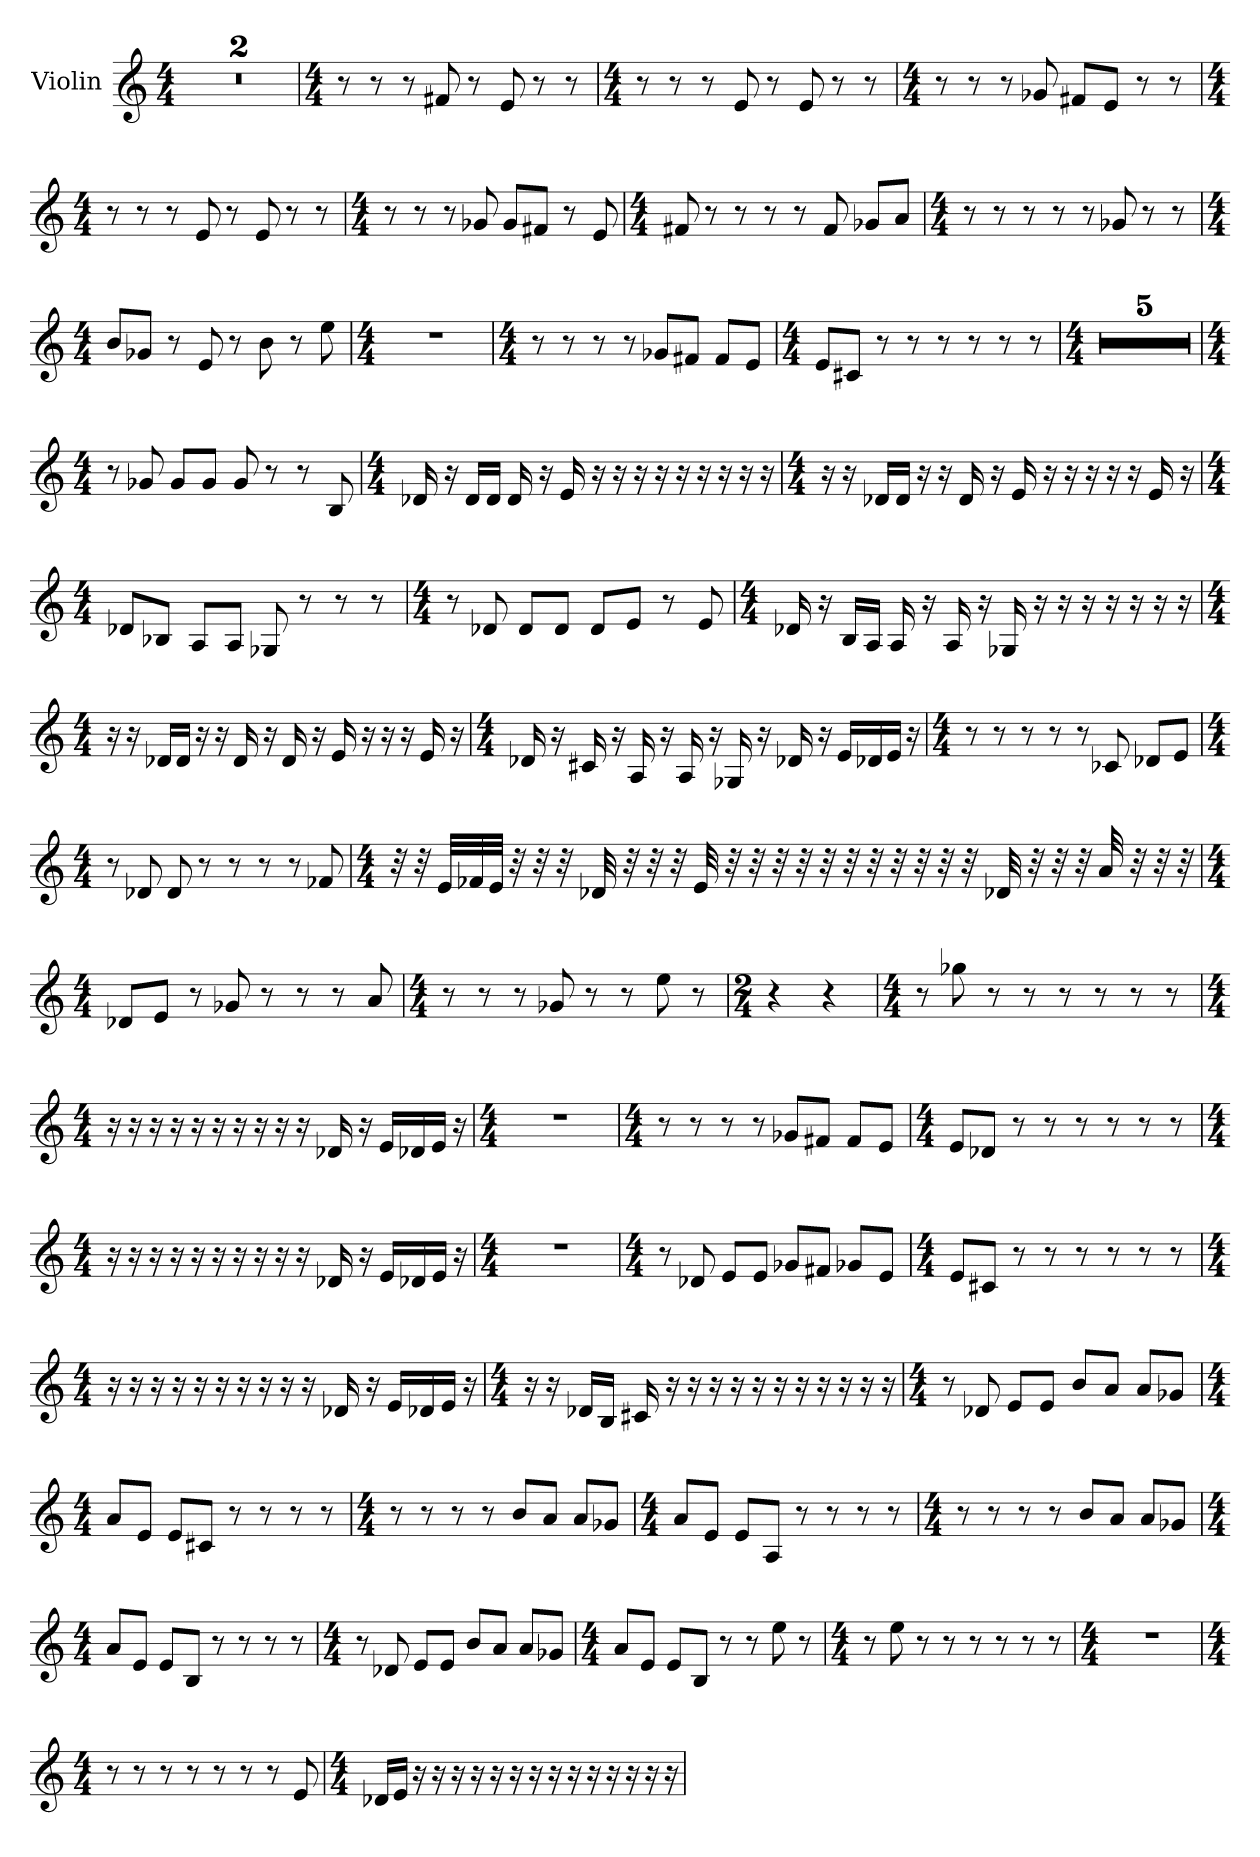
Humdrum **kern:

**kern
*part1
*staff1
*I"Violin
*I'Vln
*M4/4
=
1r
=
*M4/4
1r
=
*M4/4
8r
8r
8r
8f#X
8r
8e
8r
8r
=
*M4/4
8r
8r
8r
8e
8r
8e
8r
8r
=
*M4/4
8r
8r
8r
8g-X
8f#XL
8eJ
8r
8r
=
*M4/4
8r
8r
8r
8e
8r
8e
8r
8r
=
*M4/4
8r
8r
8r
8g-X
8g-L
8f#XJ
8r
8e
=
*M4/4
8f#X
8r
8r
8r
8r
8f#
8g-XL
8aJ
=
*M4/4
8r
8r
8r
8r
8r
8g-X
8r
8r
=
*M4/4
8bL
8g-XJ
8r
8e
8r
8b
8r
8ee
=
*M4/4
1r
=
*M4/4
8r
8r
8r
8r
8g-XL
8f#XJ
8f#L
8eJ
=
*M4/4
8eL
8c#XJ
8r
8r
8r
8r
8r
8r
=
*M4/4
1r
=
*M4/4
1r
=
*M4/4
1r
=
*M4/4
1r
=
*M4/4
1r
=
*M4/4
8r
8g-X
8g-L
8g-J
8g-
8r
8r
8B
=
*M4/4
16d-X
16r
16d-LL
16d-JJ
16d-
16r
16e
16r
16r
16r
16r
16r
16r
16r
16r
16r
=
*M4/4
16r
16r
16d-XLL
16d-JJ
16r
16r
16d-
16r
16e
16r
16r
16r
16r
16r
16e
16r
=
*M4/4
8d-XL
8B-XJ
8AL
8AJ
8G-X
8r
8r
8r
=
*M4/4
8r
8d-X
8d-L
8d-J
8d-L
8eJ
8r
8e
=
*M4/4
16d-X
16r
16BLL
16AJJ
16A
16r
16A
16r
16G-X
16r
16r
16r
16r
16r
16r
16r
=
*M4/4
16r
16r
16d-XLL
16d-JJ
16r
16r
16d-
16r
16d-
16r
16e
16r
16r
16r
16e
16r
=
*M4/4
16d-X
16r
16c#X
16r
16A
16r
16A
16r
16G-X
16r
16d-X
16r
16eLL
16d-X
16eJJ
16r
=
*M4/4
8r
8r
8r
8r
8r
8c-X
8d-XL
8eJ
=
*M4/4
8r
8d-X
8d-
8r
8r
8r
8r
8f-X
=
*M4/4
32r
32r
32eLLL
32f-X
32eJJJ
32r
32r
32r
32d-X
32r
32r
32r
32e
32r
32r
32r
32r
32r
32r
32r
32r
32r
32r
32r
32d-X
32r
32r
32r
32a
32r
32r
32r
=
*M4/4
8d-XL
8eJ
8r
8g-X
8r
8r
8r
8a
=
*M4/4
8r
8r
8r
8g-X
8r
8r
8ee
8r
=
*M2/4
4r
4r
=
*M4/4
8r
8gg-X
8r
8r
8r
8r
8r
8r
=
*M4/4
16r
16r
16r
16r
16r
16r
16r
16r
16r
16r
16d-X
16r
16eLL
16d-X
16eJJ
16r
=
*M4/4
1r
=
*M4/4
8r
8r
8r
8r
8g-XL
8f#XJ
8f#L
8eJ
=
*M4/4
8eL
8d-XJ
8r
8r
8r
8r
8r
8r
=
*M4/4
16r
16r
16r
16r
16r
16r
16r
16r
16r
16r
16d-X
16r
16eLL
16d-X
16eJJ
16r
=
*M4/4
1r
=
*M4/4
8r
8d-X
8eL
8eJ
8g-XL
8f#XJ
8g-XL
8eJ
=
*M4/4
8eL
8c#XJ
8r
8r
8r
8r
8r
8r
=
*M4/4
16r
16r
16r
16r
16r
16r
16r
16r
16r
16r
16d-X
16r
16eLL
16d-X
16eJJ
16r
=
*M4/4
16r
16r
16d-XLL
16BJJ
16c#X
16r
16r
16r
16r
16r
16r
16r
16r
16r
16r
16r
=
*M4/4
8r
8d-X
8eL
8eJ
8bL
8aJ
8aL
8g-XJ
=
*M4/4
8aL
8eJ
8eL
8c#XJ
8r
8r
8r
8r
=
*M4/4
8r
8r
8r
8r
8bL
8aJ
8aL
8g-XJ
=
*M4/4
8aL
8eJ
8eL
8AJ
8r
8r
8r
8r
=
*M4/4
8r
8r
8r
8r
8bL
8aJ
8aL
8g-XJ
=
*M4/4
8aL
8eJ
8eL
8BJ
8r
8r
8r
8r
=
*M4/4
8r
8d-X
8eL
8eJ
8bL
8aJ
8aL
8g-XJ
=
*M4/4
8aL
8eJ
8eL
8BJ
8r
8r
8ee
8r
=
*M4/4
8r
8ee
8r
8r
8r
8r
8r
8r
=
*M4/4
1r
=
*M4/4
8r
8r
8r
8r
8r
8r
8r
8e
=
*M4/4
16d-XLL
16eJJ
16r
16r
16r
16r
16r
16r
16r
16r
16r
16r
16r
16r
16r
16r
=
*-
